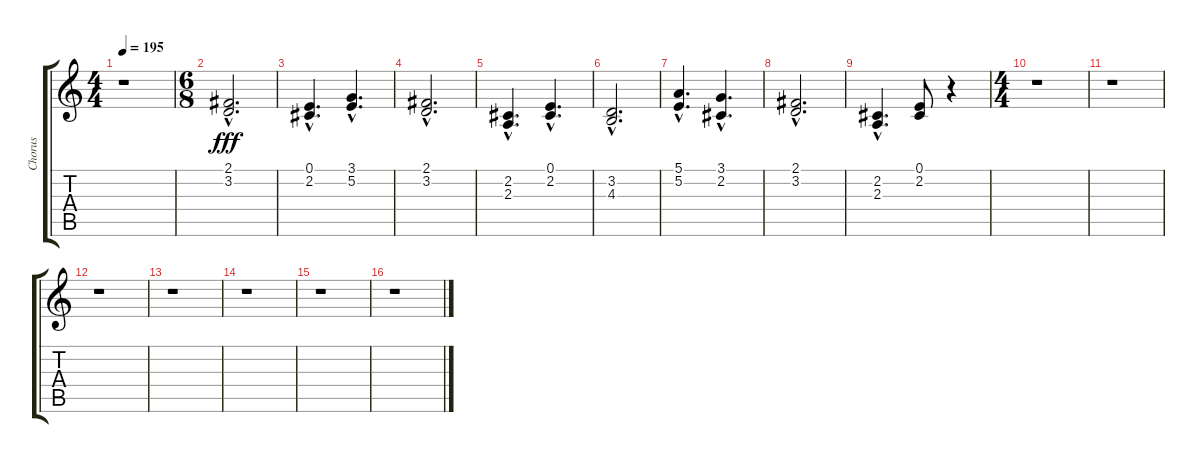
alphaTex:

\track ("Chorus" "Chorus") {instrument flute}
\staff {score tabs}
\tuning (E4 B3 G3 D3 A2 E2) {hide}
\ts (4 4)
\tempo 195
\clef g2
\ks c
r.1{dy f} |
\ts (6 8)
(2.1{hac} 3.2{hac}).2{d dy fff} |
(0.1{hac} 2.2{hac}).4{d} (3.1{hac} 5.2{hac}).4{d} |
(2.1{hac} 3.2{hac}).2{d} |
(2.2{hac} 2.3{hac}).4{d} (0.1{hac} 2.2{hac}).4{d} |
(3.2{hac} 4.3{hac}).2{d} |
(5.1{hac} 5.2{hac}).4{d} (3.1{hac} 2.2{hac}).4{d} |
(2.1{hac} 3.2{hac}).2{d} |
(2.2{hac} 2.3{hac}).4{d} (0.1 2.2).8 r.4 |
\ts (4 4)
r.1 |
r.1 |
r.1 |
r.1 |
r.1 |
r.1 |
r.1
